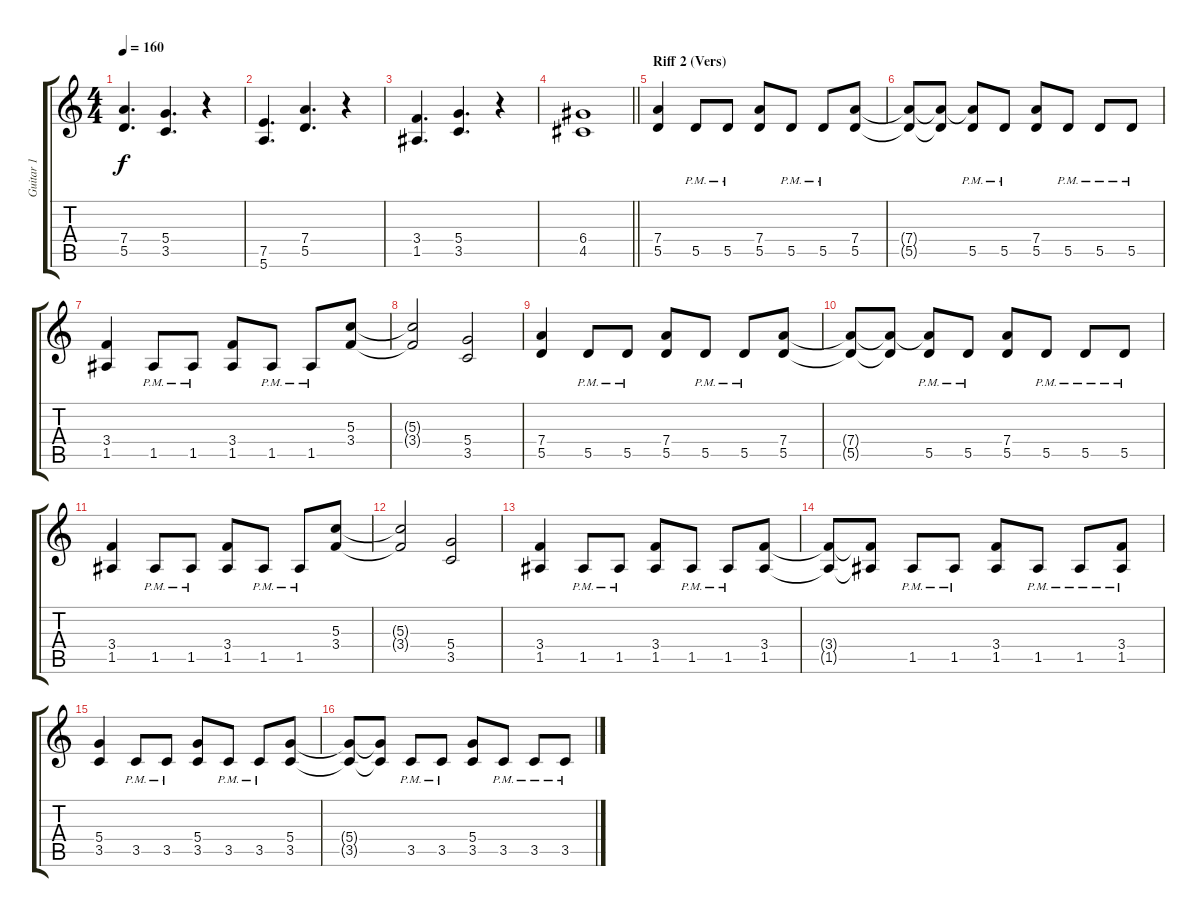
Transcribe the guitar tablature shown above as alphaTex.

\track ("Guitar 1" "Guitar 1") {instrument distortionguitar}
\staff {score tabs}
\tuning (E4 B3 G3 D3 A2 E2) {hide}
\ts (4 4)
\tempo 160
\clef g2
\ks c
(7.4 5.5).4{d dy f} (5.4 3.5).4{d} r.4 |
(7.5 5.6).4{d} (7.4 5.5).4{d} r.4 |
(3.4 1.5).4{d} (5.4 3.5).4{d} r.4 |
\barLineRight lightlight
(6.4 4.5).1 |
\section ("" "Riff 2 (Vers)")
(7.4 5.5).4 5.5{pm}.8 5.5{pm}.8 (7.4 5.5).8 5.5{pm}.8 5.5{pm}.8 (7.4 5.5).8 |
(7.4{t} 5.5{t}).8 (7.4{t} 5.5{t}).8 (7.4{t} 5.5{pm}).8 5.5{pm}.8 (7.4 5.5).8 5.5{pm}.8 5.5{pm}.8 5.5{pm}.8 |
(3.4 1.5).4 1.5{pm}.8 1.5{pm}.8 (3.4 1.5).8 1.5{pm}.8 1.5{pm}.8 (5.3 3.4).8 |
(5.3{t} 3.4{t}).2 (5.4 3.5).2 |
(7.4 5.5).4 5.5{pm}.8 5.5{pm}.8 (7.4 5.5).8 5.5{pm}.8 5.5{pm}.8 (7.4 5.5).8 |
(7.4{t} 5.5{t}).8 (7.4{t} 5.5{t}).8 (7.4{t} 5.5{pm}).8 5.5{pm}.8 (7.4 5.5).8 5.5{pm}.8 5.5{pm}.8 5.5{pm}.8 |
(3.4 1.5).4 1.5{pm}.8 1.5{pm}.8 (3.4 1.5).8 1.5{pm}.8 1.5{pm}.8 (5.3 3.4).8 |
(5.3{t} 3.4{t}).2 (5.4 3.5).2 |
(3.4 1.5).4 1.5{pm}.8 1.5{pm}.8 (3.4 1.5).8 1.5{pm}.8 1.5{pm}.8 (3.4 1.5).8 |
(3.4{t} 1.5{t}).8 (3.4{t} 1.5{t}).8 1.5{pm}.8 1.5{pm}.8 (3.4 1.5).8 1.5{pm}.8 1.5{pm}.8 (3.4{pm} 1.5{pm}).8 |
(5.4 3.5).4 3.5{pm}.8 3.5{pm}.8 (5.4 3.5).8 3.5{pm}.8 3.5{pm}.8 (5.4 3.5).8 |
(5.4{t} 3.5{t}).8 (5.4{t} 3.5{t}).8 3.5{pm}.8 3.5{pm}.8 (5.4 3.5).8 3.5{pm}.8 3.5{pm}.8 3.5{pm}.8
